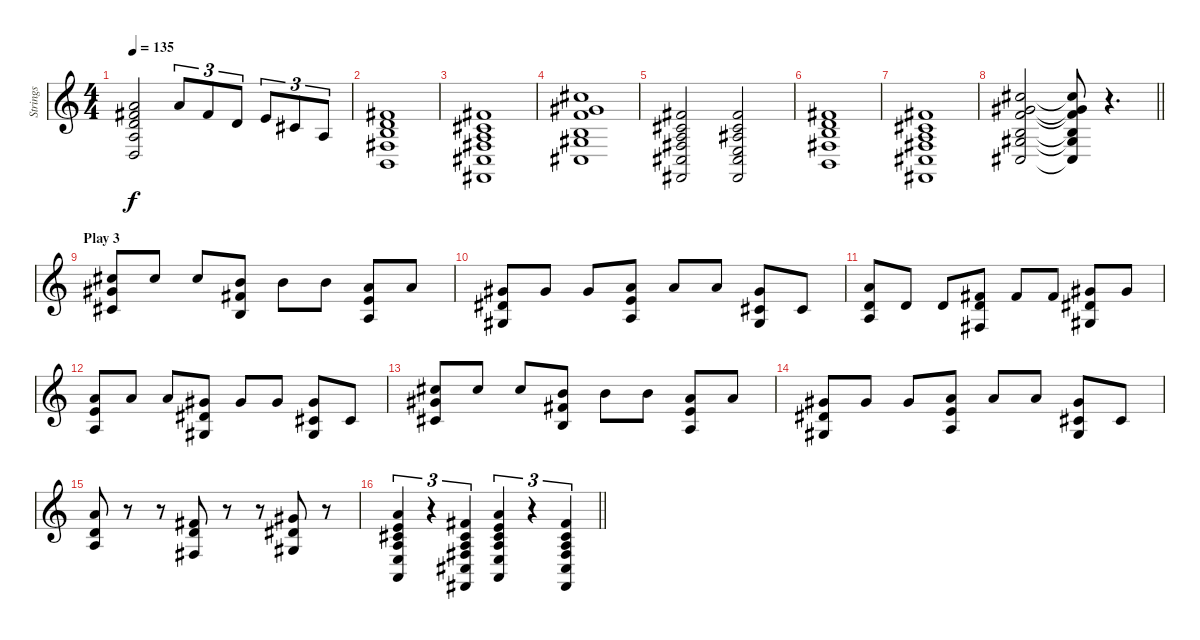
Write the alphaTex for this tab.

\track ("Strings" "Strings") {instrument stringensemble1}
\staff {score}
\tuning (E4 B3 G3 D3 A2 E2) {hide}
\ts (4 4)
\tempo 135
\clef g2
\ks c
(10.2 11.3 12.4 12.5 10.6).2{dy f} 10.2.8{tu (3 2)} 11.3.8{tu (3 2)} 12.4.8{tu (3 2)} 5.2.8{tu (3 2)} 6.3.8{tu (3 2)} 7.4.8{tu (3 2)} |
(7.2 7.3 9.4 9.5 7.6).1 |
(2.1 2.2 2.3 4.4 4.5 2.6).1 |
(9.1 9.2 10.3 9.4 11.5 9.6).1 |
(2.1 2.2 2.3 4.4 4.5 2.6).2 (2.1 2.2 3.3 2.4 4.5 2.6).2 |
(2.1 3.2 4.3 4.4 2.5).1 |
(2.1 2.2 2.3 4.4 4.5 2.6).1 |
\barLineRight lightlight
(9.1 9.2 10.3 9.4 11.5 9.6).2 (9.1{t} 9.2{t} 10.3{t} 9.4{t} 11.5{t} 9.6{t}).8 r.4{d} |
\section ("" "Play 3")
(9.1 9.2 11.4).8 9.1.8 9.1.8 (7.1 7.2 9.4).8 7.1.8 7.1.8 (5.1 5.2 7.4).8 5.1.8 |
(4.1 4.2 6.4).8 4.1.8 4.1.8 (5.1 5.2 7.4).8 5.1.8 5.1.8 (4.1 6.3 6.4).8 6.3.8 |
(5.1 7.3 7.4).8 7.3.8 7.3.8 (7.2 7.3 9.5).8 7.2.8 7.2.8 (4.1 4.2 6.4).8 4.1.8 |
(5.1 5.2 7.4).8 5.1.8 5.1.8 (4.1 4.2 6.4).8 4.1.8 4.1.8 (4.1 6.3 6.4).8 6.3.8 |
(9.1 9.2 6.3).8 9.1.8 9.1.8 (7.1 7.2 9.4).8 7.1.8 7.1.8 (5.1 5.2 7.4).8 5.1.8 |
(4.1 4.2 6.4).8 4.1.8 4.1.8 (5.1 5.2 7.4).8 5.1.8 5.1.8 (4.1 6.3 6.4).8 6.3.8 |
(5.1 7.3 7.4).8 r.8 r.8 (7.2 7.3 9.5).8 r.8 r.8 (4.1 4.2 6.4).8 r.8 |
\barLineRight lightlight
(5.1 5.2 6.3 7.4 7.5 5.6).4{tu (3 2)} r.4{tu (3 2)} (2.1 2.2 2.3 4.4 4.5 2.6).4{tu (3 2)} (5.1 5.2 6.3 7.4 7.5 5.6).4{tu (3 2)} r.4{tu (3 2)} (2.1 2.2 2.3 4.4 4.5 2.6).4{tu (3 2)}
